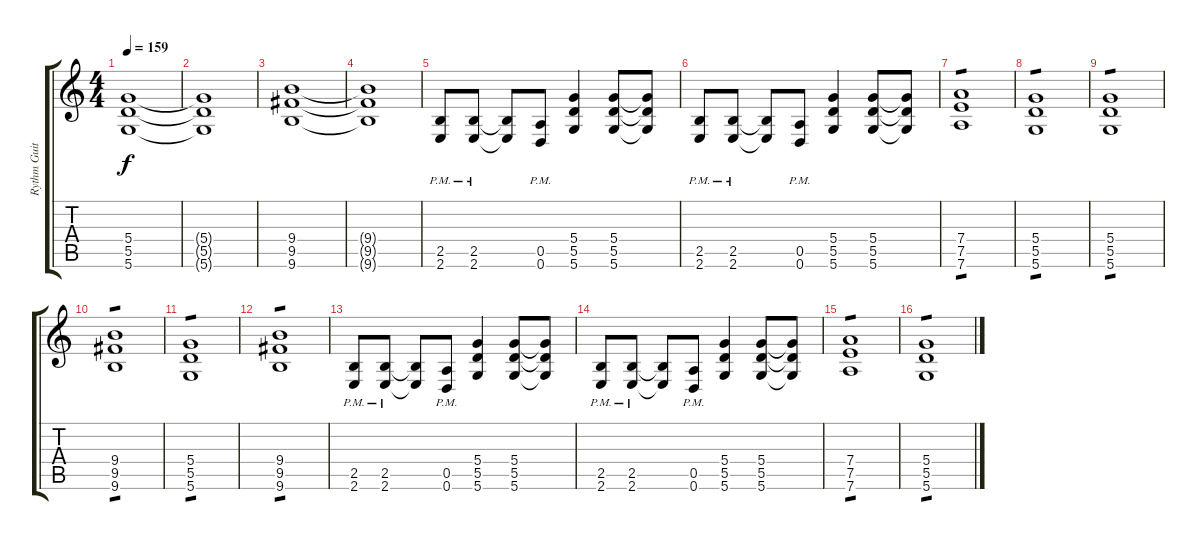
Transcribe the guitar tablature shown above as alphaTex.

\track ("Rythm Guitar" "Rythm Guit") {instrument distortionguitar}
\staff {score tabs}
\tuning (E4 B3 G3 D3 A2 D2) {hide}
\ts (4 4)
\tempo 159
\clef g2
\ks c
(5.4 5.5 5.6).1{dy f} |
(5.4{t} 5.5{t} 5.6{t}).1 |
(9.4 9.5 9.6).1 |
(9.4{t} 9.5{t} 9.6{t}).1 |
(2.5 2.6{pm}).8 (2.5 2.6{pm}).8 (2.5{t} 2.6{t}).8 (0.5 0.6{pm}).8 (5.4 5.5 5.6).4 (5.4 5.5 5.6).8 (5.4{t} 5.5{t} 5.6{t}).8 |
(2.5 2.6{pm}).8 (2.5 2.6{pm}).8 (2.5{t} 2.6{t}).8 (0.5 0.6{pm}).8 (5.4 5.5 5.6).4 (5.4 5.5 5.6).8 (5.4{t} 5.5{t} 5.6{t}).8 |
(7.4 7.5 7.6).1{tp 1} |
(5.4 5.5 5.6).1{tp 1} |
(5.4 5.5 5.6).1{tp 1} |
(9.4 9.5 9.6).1{tp 1} |
(5.4 5.5 5.6).1{tp 1} |
(9.4 9.5 9.6).1{tp 1} |
(2.5 2.6{pm}).8 (2.5 2.6{pm}).8 (2.5{t} 2.6{t}).8 (0.5 0.6{pm}).8 (5.4 5.5 5.6).4 (5.4 5.5 5.6).8 (5.4{t} 5.5{t} 5.6{t}).8 |
(2.5 2.6{pm}).8 (2.5 2.6{pm}).8 (2.5{t} 2.6{t}).8 (0.5 0.6{pm}).8 (5.4 5.5 5.6).4 (5.4 5.5 5.6).8 (5.4{t} 5.5{t} 5.6{t}).8 |
(7.4 7.5 7.6).1{tp 1} |
(5.4 5.5 5.6).1{tp 1}
